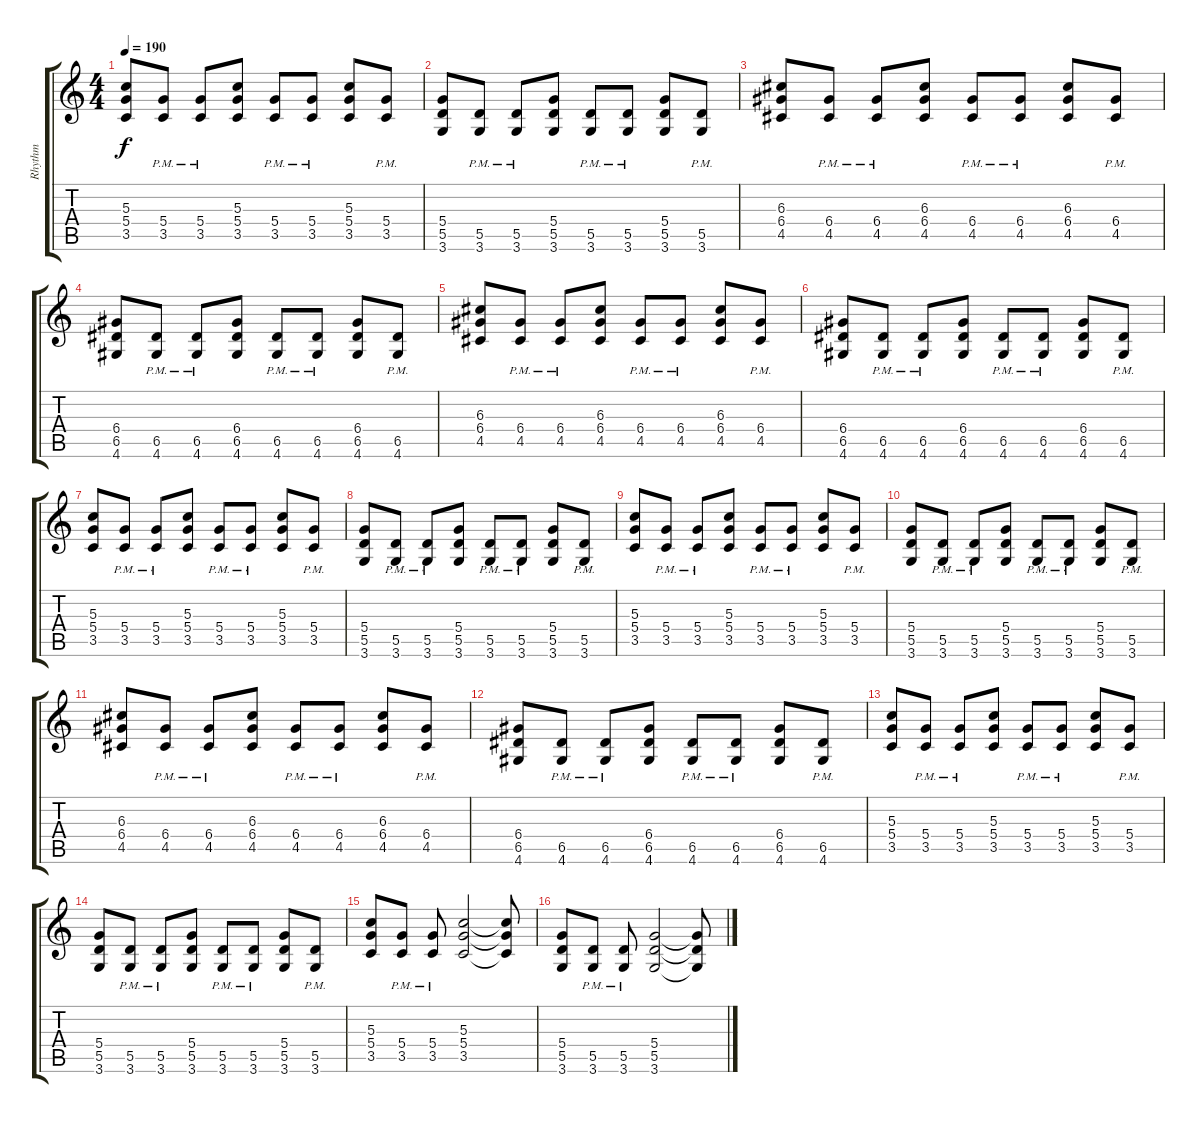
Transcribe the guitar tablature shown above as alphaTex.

\track ("Rhythm" "Rhythm") {instrument distortionguitar}
\staff {score tabs}
\tuning (E4 B3 G3 D3 A2 E2) {hide}
\ts (4 4)
\tempo 190
\clef g2
\ks c
(5.3 5.4 3.5).8{dy f} (5.4{pm} 3.5{pm}).8 (5.4{pm} 3.5{pm}).8 (5.3 5.4 3.5).8 (5.4{pm} 3.5{pm}).8 (5.4{pm} 3.5{pm}).8 (5.3 5.4 3.5).8 (5.4{pm} 3.5{pm}).8 |
(5.4 5.5 3.6).8 (5.5{pm} 3.6{pm}).8 (5.5{pm} 3.6{pm}).8 (5.4 5.5 3.6).8 (5.5{pm} 3.6{pm}).8 (5.5{pm} 3.6{pm}).8 (5.4 5.5 3.6).8 (5.5{pm} 3.6{pm}).8 |
(6.3 6.4 4.5).8 (6.4{pm} 4.5{pm}).8 (6.4{pm} 4.5{pm}).8 (6.3 6.4 4.5).8 (6.4{pm} 4.5{pm}).8 (6.4{pm} 4.5{pm}).8 (6.3 6.4 4.5).8 (6.4{pm} 4.5{pm}).8 |
(6.4 6.5 4.6).8 (6.5{pm} 4.6{pm}).8 (6.5{pm} 4.6{pm}).8 (6.4 6.5 4.6).8 (6.5{pm} 4.6{pm}).8 (6.5{pm} 4.6{pm}).8 (6.4 6.5 4.6).8 (6.5{pm} 4.6{pm}).8 |
(6.3 6.4 4.5).8 (6.4{pm} 4.5{pm}).8 (6.4{pm} 4.5{pm}).8 (6.3 6.4 4.5).8 (6.4{pm} 4.5{pm}).8 (6.4{pm} 4.5{pm}).8 (6.3 6.4 4.5).8 (6.4{pm} 4.5{pm}).8 |
(6.4 6.5 4.6).8 (6.5{pm} 4.6{pm}).8 (6.5{pm} 4.6{pm}).8 (6.4 6.5 4.6).8 (6.5{pm} 4.6{pm}).8 (6.5{pm} 4.6{pm}).8 (6.4 6.5 4.6).8 (6.5{pm} 4.6{pm}).8 |
(5.3 5.4 3.5).8 (5.4{pm} 3.5{pm}).8 (5.4{pm} 3.5{pm}).8 (5.3 5.4 3.5).8 (5.4{pm} 3.5{pm}).8 (5.4{pm} 3.5{pm}).8 (5.3 5.4 3.5).8 (5.4{pm} 3.5{pm}).8 |
(5.4 5.5 3.6).8 (5.5{pm} 3.6{pm}).8 (5.5{pm} 3.6{pm}).8 (5.4 5.5 3.6).8 (5.5{pm} 3.6{pm}).8 (5.5{pm} 3.6{pm}).8 (5.4 5.5 3.6).8 (5.5{pm} 3.6{pm}).8 |
(5.3 5.4 3.5).8 (5.4{pm} 3.5{pm}).8 (5.4{pm} 3.5{pm}).8 (5.3 5.4 3.5).8 (5.4{pm} 3.5{pm}).8 (5.4{pm} 3.5{pm}).8 (5.3 5.4 3.5).8 (5.4{pm} 3.5{pm}).8 |
(5.4 5.5 3.6).8 (5.5{pm} 3.6{pm}).8 (5.5{pm} 3.6{pm}).8 (5.4 5.5 3.6).8 (5.5{pm} 3.6{pm}).8 (5.5{pm} 3.6{pm}).8 (5.4 5.5 3.6).8 (5.5{pm} 3.6{pm}).8 |
(6.3 6.4 4.5).8 (6.4{pm} 4.5{pm}).8 (6.4{pm} 4.5{pm}).8 (6.3 6.4 4.5).8 (6.4{pm} 4.5{pm}).8 (6.4{pm} 4.5{pm}).8 (6.3 6.4 4.5).8 (6.4{pm} 4.5{pm}).8 |
(6.4 6.5 4.6).8 (6.5{pm} 4.6{pm}).8 (6.5{pm} 4.6{pm}).8 (6.4 6.5 4.6).8 (6.5{pm} 4.6{pm}).8 (6.5{pm} 4.6{pm}).8 (6.4 6.5 4.6).8 (6.5{pm} 4.6{pm}).8 |
(5.3 5.4 3.5).8 (5.4{pm} 3.5{pm}).8 (5.4{pm} 3.5{pm}).8 (5.3 5.4 3.5).8 (5.4{pm} 3.5{pm}).8 (5.4{pm} 3.5{pm}).8 (5.3 5.4 3.5).8 (5.4{pm} 3.5{pm}).8 |
(5.4 5.5 3.6).8 (5.5{pm} 3.6{pm}).8 (5.5{pm} 3.6{pm}).8 (5.4 5.5 3.6).8 (5.5{pm} 3.6{pm}).8 (5.5{pm} 3.6{pm}).8 (5.4 5.5 3.6).8 (5.5{pm} 3.6{pm}).8 |
(5.3 5.4 3.5).8 (5.4{pm} 3.5{pm}).8 (5.4{pm} 3.5{pm}).8 (5.3 5.4 3.5).2 (5.3{t} 5.4{t} 3.5{t}).8 |
(5.4 5.5 3.6).8 (5.5{pm} 3.6{pm}).8 (5.5{pm} 3.6{pm}).8 (5.4 5.5 3.6).2 (5.4{t} 5.5{t} 3.6{t}).8
